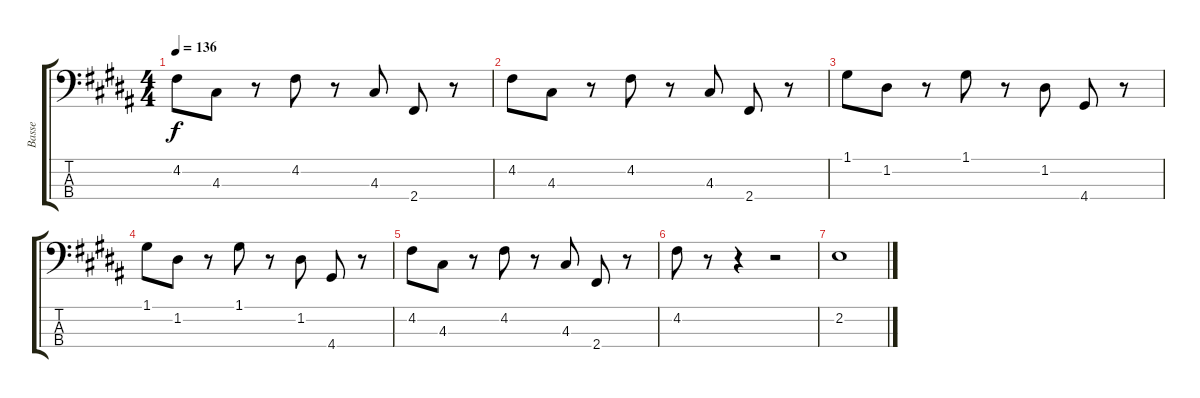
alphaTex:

\track ("Basse" "Basse") {instrument electricbassfinger bank 255}
\staff {score tabs}
\tuning (G2 D2 A1 E1) {hide}
\ts (4 4)
\tempo 136
\clef f4
\ks g#minor
4.2.8{dy f} 4.3.8 r.8 4.2.8 r.8 4.3.8 2.4.8 r.8 |
4.2.8 4.3.8 r.8 4.2.8 r.8 4.3.8 2.4.8 r.8 |
1.1.8 1.2.8 r.8 1.1.8 r.8 1.2.8 4.4.8 r.8 |
1.1.8 1.2.8 r.8 1.1.8 r.8 1.2.8 4.4.8 r.8 |
4.2.8 4.3.8 r.8 4.2.8 r.8 4.3.8 2.4.8 r.8 |
4.2.8 r.8 r.4 r.2 |
2.2.1
